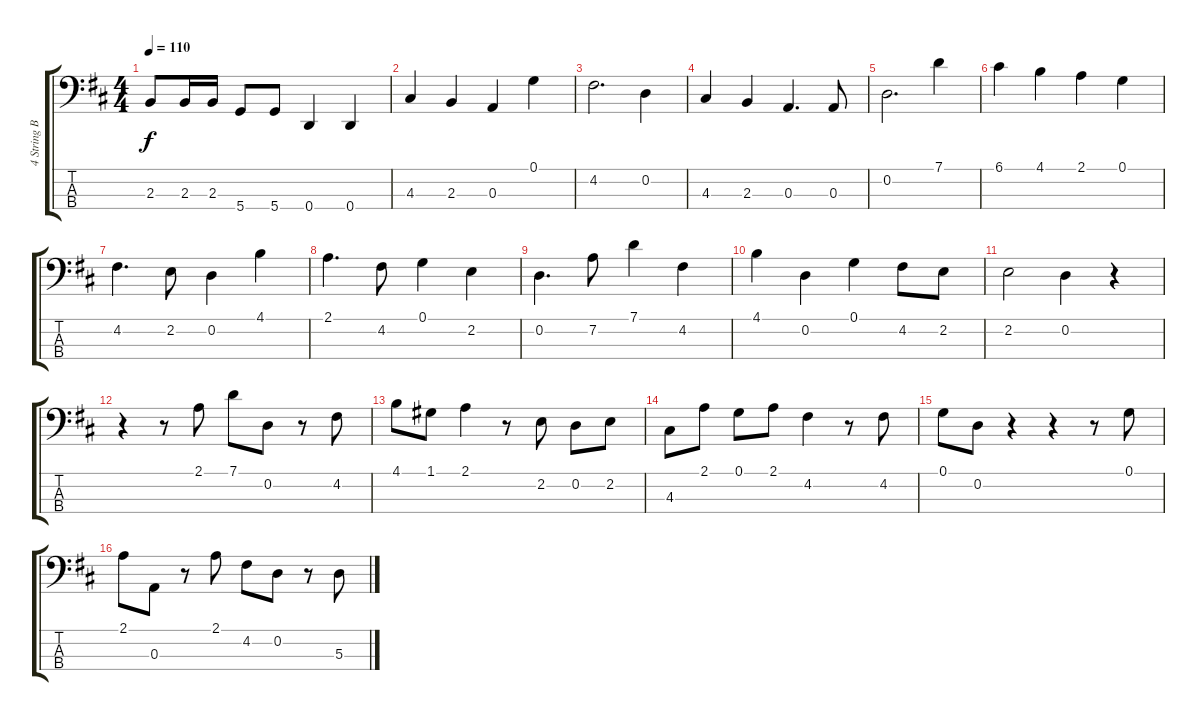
\track ("4 String Bass" "4 String B") {instrument electricbassfinger}
\staff {score tabs}
\tuning (G2 D2 A1 D1) {hide}
\ts (4 4)
\tempo 110
\clef f4
\ks d
2.3.8{dy f} 2.3.16 2.3.16 5.4.8 5.4.8 0.4.4 0.4.4 |
4.3.4 2.3.4 0.3.4 0.1.4 |
4.2.2{d} 0.2.4 |
4.3.4 2.3.4 0.3.4{d} 0.3.8 |
0.2.2{d} 7.1.4 |
6.1.4 4.1.4 2.1.4 0.1.4 |
4.2.4{d} 2.2.8 0.2.4 4.1.4 |
2.1.4{d} 4.2.8 0.1.4 2.2.4 |
0.2.4{d} 7.2.8 7.1.4 4.2.4 |
4.1.4 0.2.4 0.1.4 4.2.8 2.2.8 |
2.2.2 0.2.4 r.4 |
r.4 r.8 2.1.8 7.1.8 0.2.8 r.8 4.2.8 |
4.1.8 1.1.8 2.1.4 r.8 2.2.8 0.2.8 2.2.8 |
4.3.8 2.1.8 0.1.8 2.1.8 4.2.4 r.8 4.2.8 |
0.1.8 0.2.8 r.4 r.4 r.8 0.1.8 |
2.1.8 0.3.8 r.8 2.1.8 4.2.8 0.2.8 r.8 5.3.8
